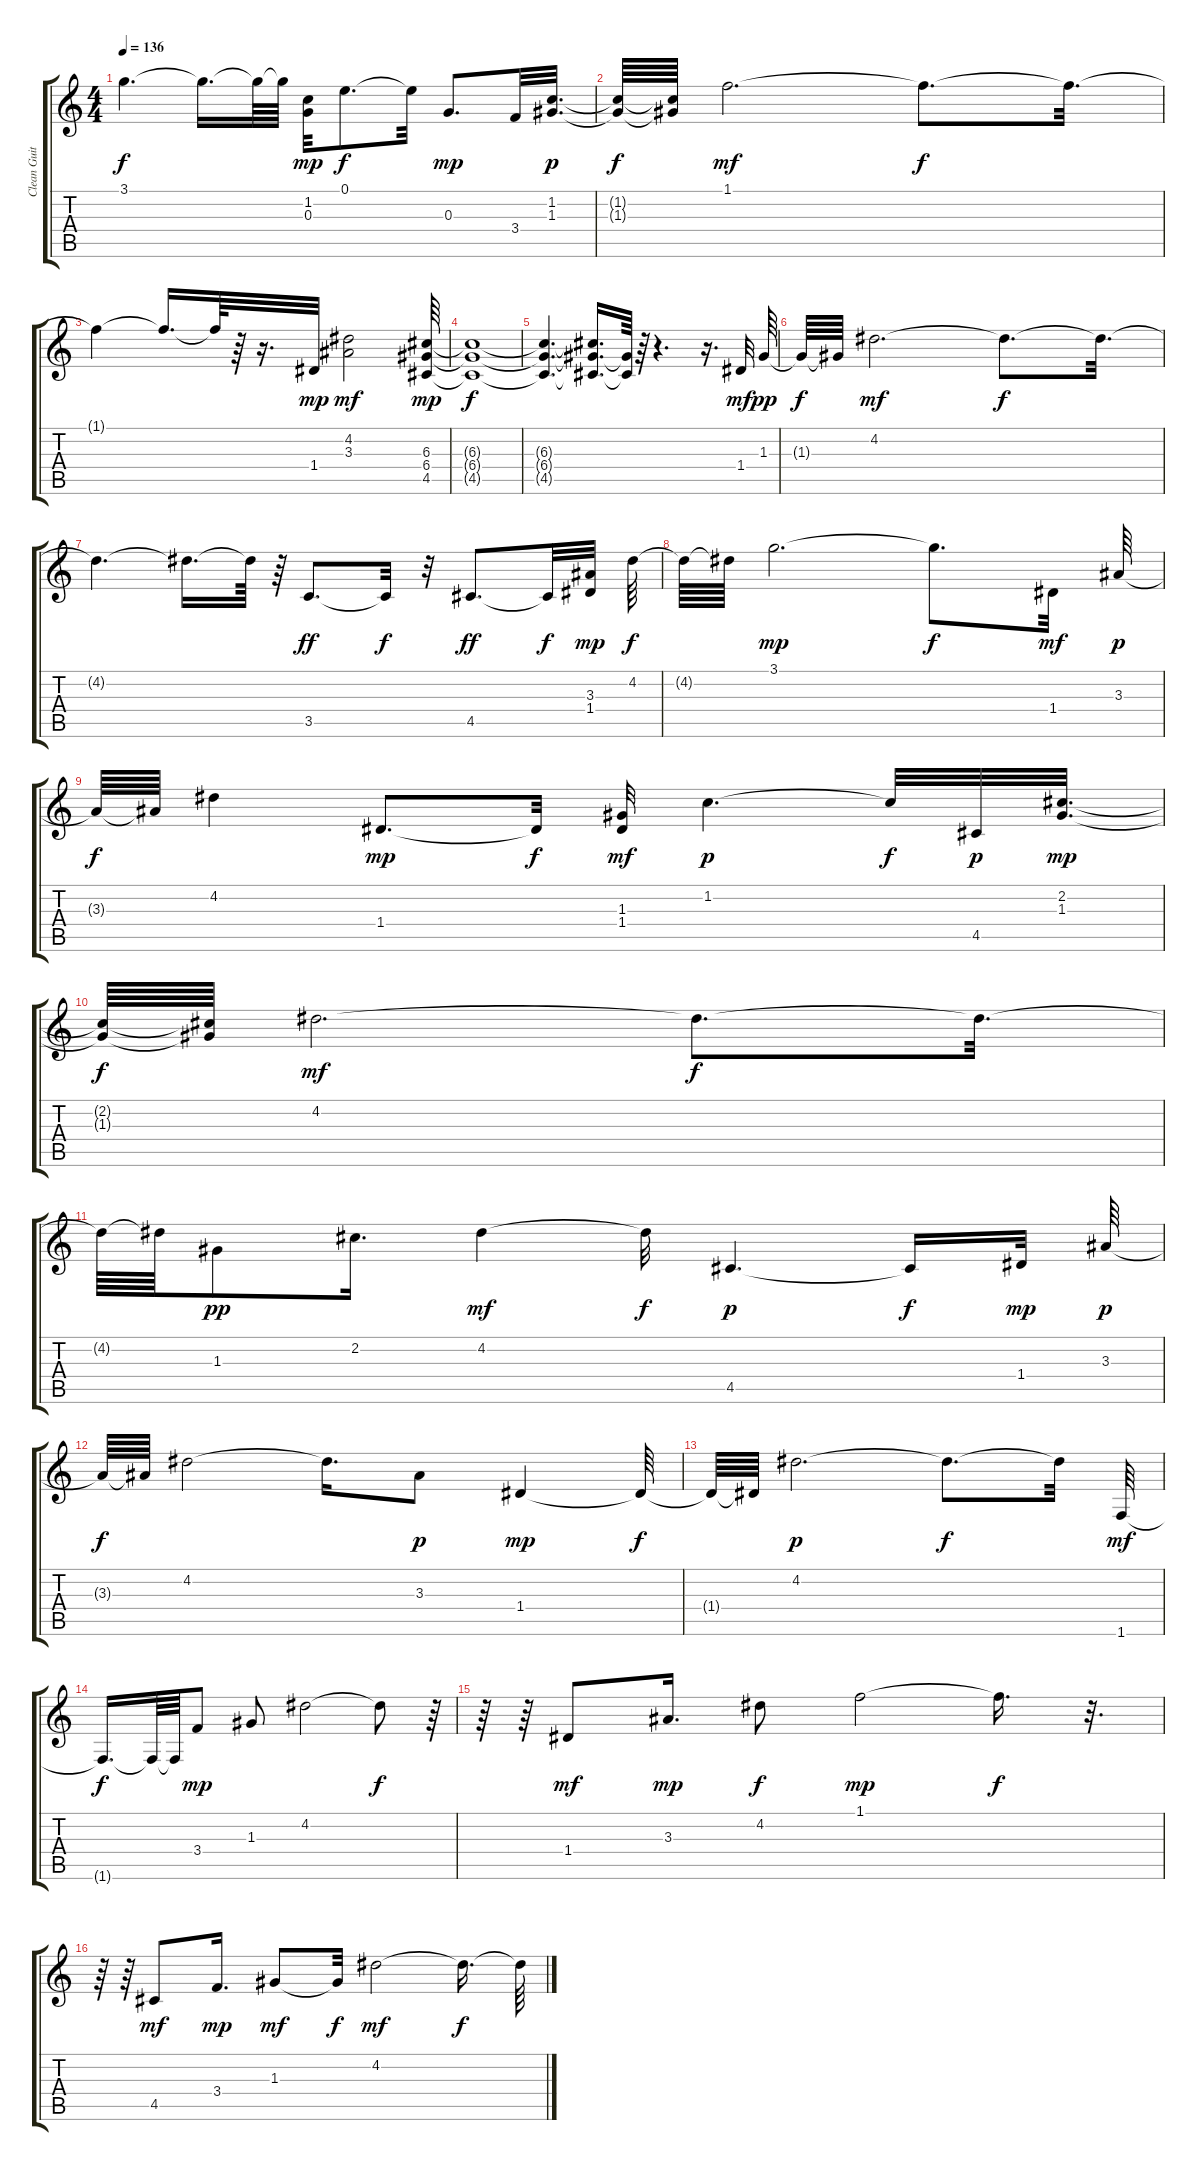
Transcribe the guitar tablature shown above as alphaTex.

\track ("Clean Guitar" "Clean Guit") {instrument electricguitarclean}
\staff {score tabs}
\tuning (E4 B3 G3 D3 A2 E2) {hide}
\ts (4 4)
\tempo 136
\clef g2
\ks c
3.1{t}.4{d dy f} 3.1{t}.16{d} 3.1{t}.64 3.1{t}.64 (1.2 0.3).32{dy mp} 0.1.8{d dy f} 0.1{t}.32 0.3.8{d dy mp} 3.4.32 (1.2 1.3).32{d dy p} |
(1.2{t} 1.3{t}).64{dy f} (1.2{t} 1.3{t}).64 1.1.2{d dy mf} 1.1{t}.8{d dy f} 1.1{t}.32{d} |
1.1{t}.4 1.1{t}.16{d} 1.1{t}.64 r.64 r.16{d} 1.4.32{dy mp} (4.2 3.3).2{dy mf} (6.3 6.4 4.5).64{dy mp} |
(6.3{t} 6.4{t} 4.5{t}).1{dy f} |
(6.3{t} 6.4{t} 4.5{t}).4{d} (6.3{t} 6.4{t} 4.5{t}).16{d} (6.4{t} 4.5{t}).64 r.64 r.4{d} r.16{d} 1.4.32{dy mf} 1.3.64{dy pp} |
1.3{t}.64{dy f} 1.3{t}.64 4.2.2{d dy mf} 4.2{t}.8{d dy f} 4.2{t}.32{d} |
4.2{t}.4{d} 4.2{t}.16{d} 4.2{t}.64 r.64 3.5.8{d dy ff} 3.5{t}.32{dy f} r.32 4.5.8{d dy ff} 4.5{t}.32{dy f} (3.3 1.4).32{dy mp} 4.2.64{dy f} |
4.2{t}.64 4.2{t}.64 3.1.2{d dy mp} 3.1{t}.8{d dy f} 1.4.32{dy mf} 3.3.64{dy p} |
3.3{t}.64{dy f} 3.3{t}.64 4.2.4 1.4.8{d dy mp} 1.4{t}.32{dy f} (1.3 1.4).32{dy mf} 1.2.4{d dy p} 1.2{t}.32{dy f} 4.5.32{dy p} (2.2 1.3).32{d dy mp} |
(2.2{t} 1.3{t}).64{dy f} (2.2{t} 1.3{t}).64 4.2.2{d dy mf} 4.2{t}.8{d dy f} 4.2{t}.32{d} |
4.2{t}.64 4.2{t}.64 1.3.8{dy pp} 2.2.16{d} 4.2.4{dy mf} 4.2{t}.32{dy f} 4.5.4{d dy p} 4.5{t}.16{dy f} 1.4.32{dy mp} 3.3.64{dy p} |
3.3{t}.64{dy f} 3.3{t}.64 4.2.2 4.2{t}.16{d} 3.3.8{dy p} 1.4.4{dy mp} 1.4{t}.64{dy f} |
1.4{t}.64 1.4{t}.64 4.2.2{d dy p} 4.2{t}.8{d dy f} 4.2{t}.32 1.6.64{dy mf} |
1.6{t}.16{d dy f} 1.6{t}.64 1.6{t}.64 3.4.8{dy mp} 1.3.8 4.2.2 4.2{t}.8{dy f} r.64 |
r.64 r.64 1.4.8{dy mf} 3.3.16{d dy mp} 4.2.8{dy f} 1.1.2{dy mp} 1.1{t}.16{d dy f} r.32{d} |
r.64 r.64 4.5.8{dy mf} 3.4.16{d dy mp} 1.3.8{dy mf} 1.3{t}.32{dy f} 4.2.2{dy mf} 4.2{t}.16{d dy f} 4.2{t}.64
